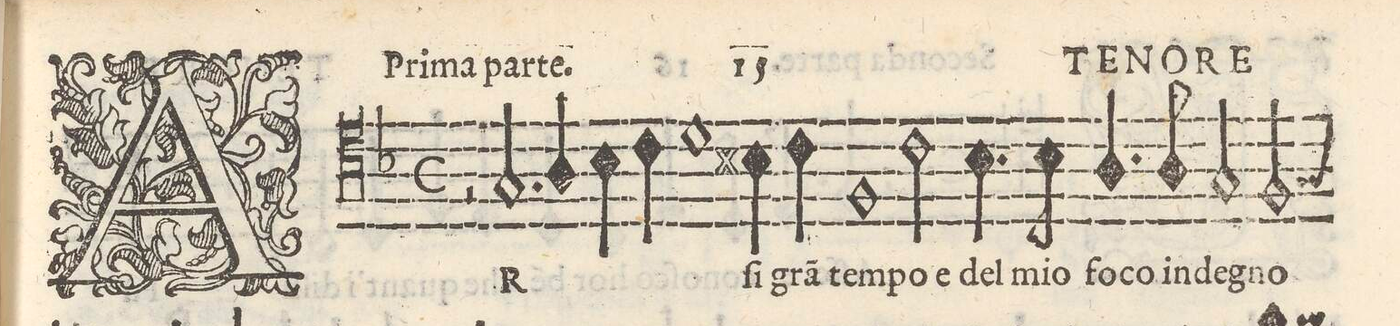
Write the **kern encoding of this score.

**kern	**text
*I"TENORE	*
*clefC4	*
*k[b-]	*
*met(C)	*
*M2/1	*
2r	.
2.G/	AR-
4A/	.
4B-\	.
4c\	.
=2-	=2-
1d	.
4Bn\	-ſi
4c\	gra(n)
1F/	tem-
=3-	=3-
2c\	po e
4.B-\	del
8B-\	mio
4.A/	fo-
8A/	co in-
=4-	=4-
2G/	-de-
2F/	-gno
4r	.
*-	*-
